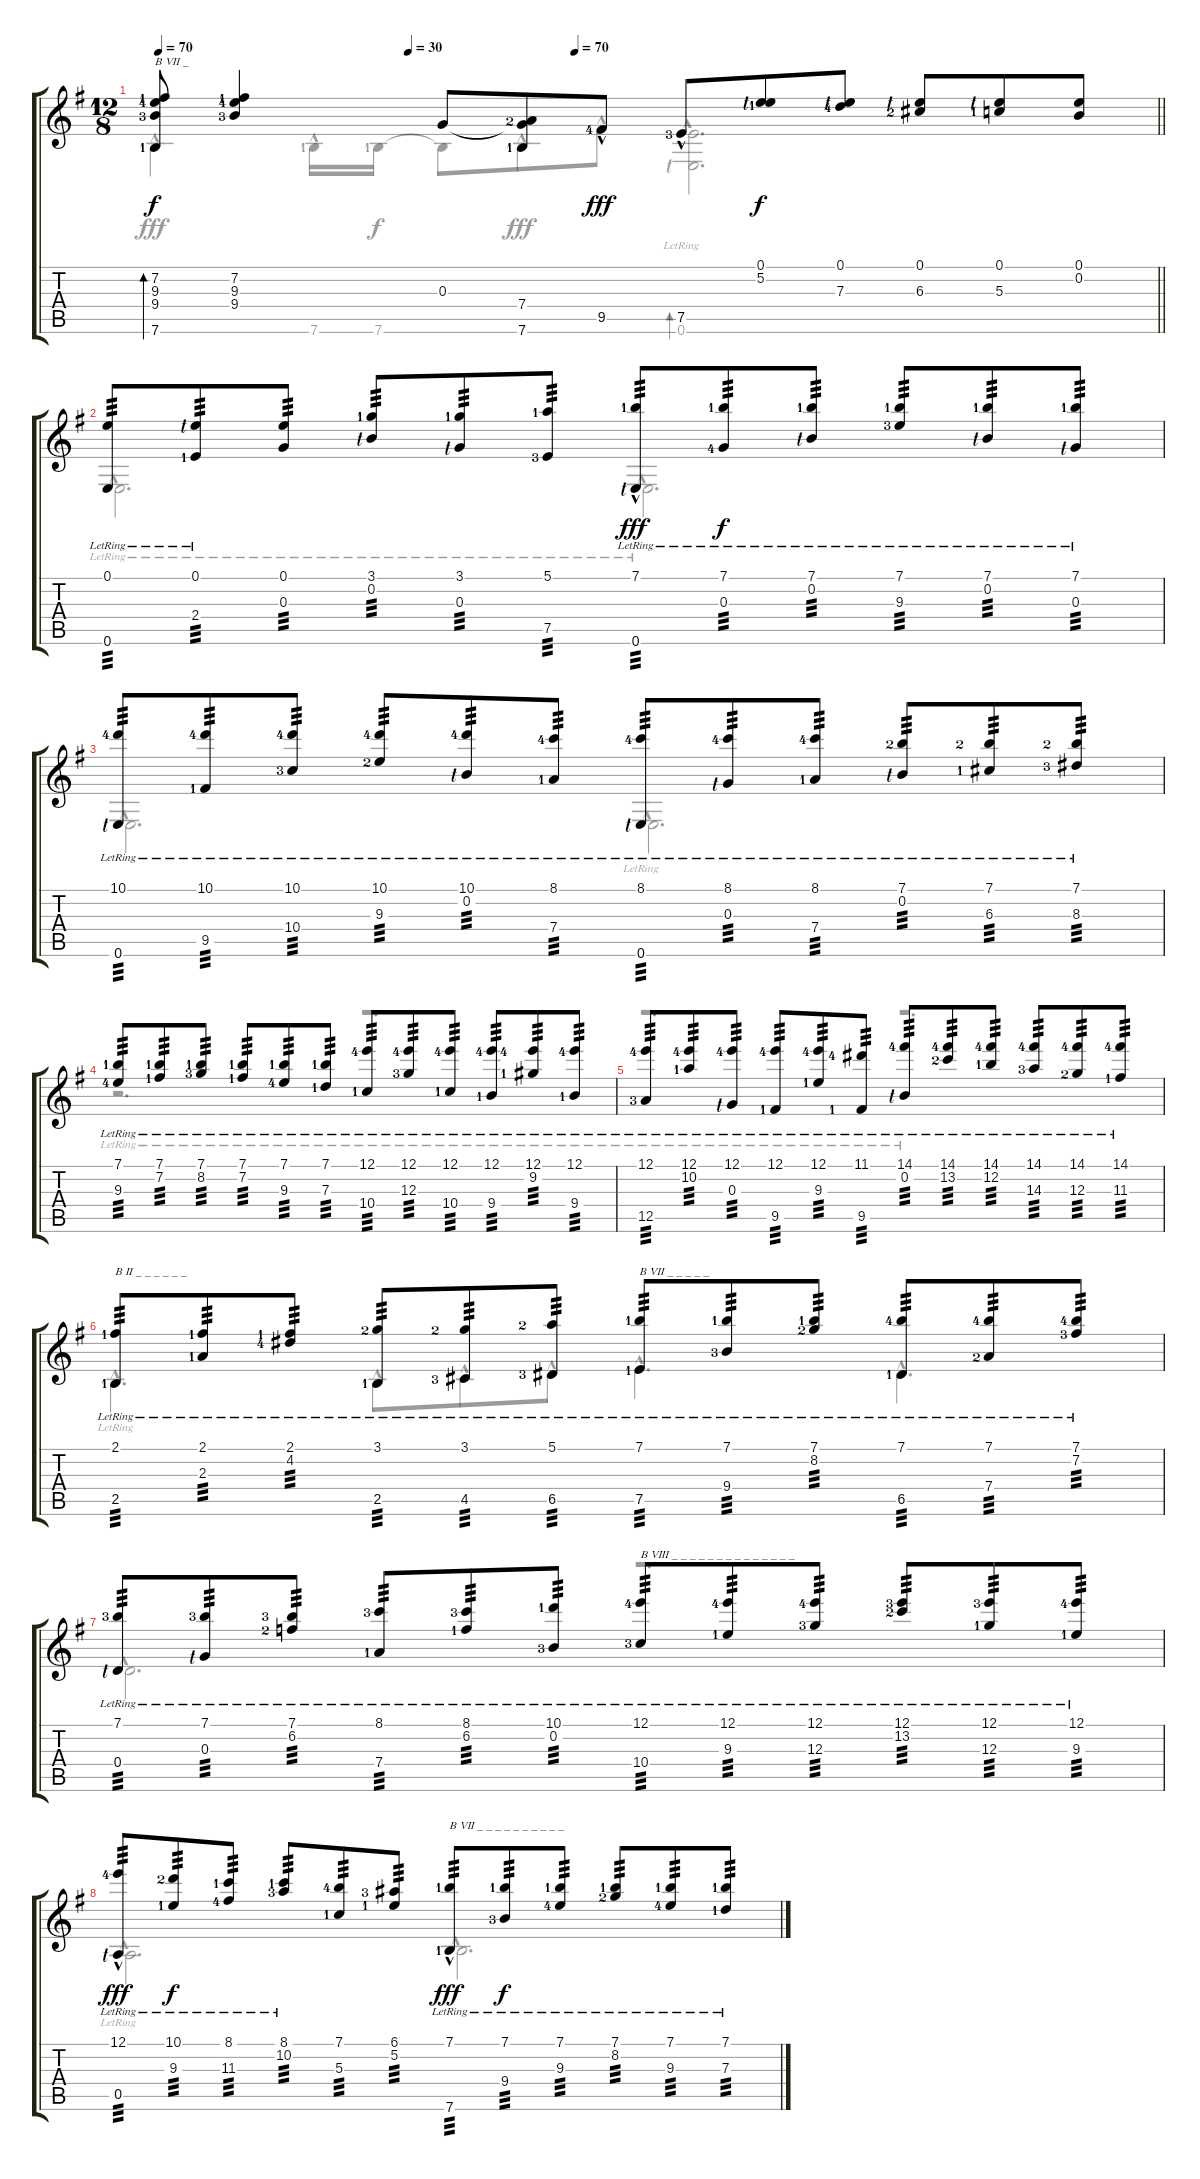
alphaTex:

\track "" {instrument acousticguitarnylon}
\staff {score tabs}
\tuning (E4 B3 G3 D3 A2 E2) {hide}
\voice
\ts (12 8)
\tempo 70
\tempo (30 0.25)
\tempo (70 0.4166666666666667)
\clef g2
\barLineRight lightlight
\ks eminor
(7.2{lf 2} 9.3{lf 5} 9.4{lf 4} 7.6{lf 2}).8{bd 480 txt "B VII _ " dy f volume 16} (7.2{lf 2} 9.3{lf 5} 9.4{lf 4}).4 0.3.8 (0.3{t} 7.4{lf 3} 7.6{lf 2}).8 9.5{hac lf 5}.8{dy fff} 7.5{hac lf 4}.8 (0.1{lf 1} 5.2{lf 2}).8{dy f} (0.1{lf 1} 7.3{lf 5}).8 (0.1{lf 1} 6.3{lf 3}).8 (0.1{lf 1} 5.3{lf 2}).8 (0.1 0.2).8 |
\section ("" "")
(0.1{lr} 0.6).8{tp 3} (0.1{lr lf 1} 2.4{lf 2}).8{tp 3} (0.1 0.3).8{tp 3} (3.1{lf 2} 0.2{lf 1}).8{tp 3} (3.1{lf 2} 0.3{lf 1}).8{tp 3} (5.1{lf 2} 7.5{lf 4}).8{tp 3} (7.1{lr lf 2} 0.6{hac lr lf 1}).8{tp 3 dy fff} (7.1{lr lf 2} 0.3{lf 5}).8{tp 3 dy f} (7.1{lr lf 2} 0.2{lf 1}).8{tp 3} (7.1{lr lf 2} 9.3{lf 4}).8{tp 3} (7.1{lr lf 2} 0.2{lf 1}).8{tp 3} (7.1{lr lf 2} 0.3{lf 1}).8{tp 3} |
(10.1{lr lf 5} 0.6{lf 1}).8{tp 3} (10.1{lr lf 5} 9.5{lf 2}).8{tp 3} (10.1{lr lf 5} 10.4{lf 4}).8{tp 3} (10.1{lr lf 5} 9.3{lf 3}).8{tp 3} (10.1{lr lf 5} 0.2{lf 1}).8{tp 3} (8.1{lr lf 5} 7.4{lf 2}).8{tp 3} (8.1{lr lf 5} 0.6{lf 1}).8{tp 3} (8.1{lr lf 5} 0.3{lf 1}).8{tp 3} (8.1{lr lf 5} 7.4{lf 2}).8{tp 3} (7.1{lr lf 3} 0.2{lf 1}).8{tp 3} (7.1{lr lf 3} 6.3{lf 2}).8{tp 3} (7.1{lr lf 3} 8.3{lf 4}).8{tp 3} |
(7.1{lr lf 2} 9.3{lf 5}).8{txt "" tp 3} (7.1{lr lf 2} 7.2{lf 2}).8{tp 3} (7.1{lr lf 2} 8.2{lf 4}).8{tp 3} (7.1{lr lf 2} 7.2{lf 2}).8{tp 3} (7.1{lr lf 2} 9.3{lf 5}).8{tp 3} (7.1{lr lf 2} 7.3{lf 2}).8{tp 3} (12.1{lr lf 5} 10.4{lf 2}).8{tp 3} (12.1{lr lf 5} 12.3{lf 4}).8{tp 3} (12.1{lr lf 5} 10.4{lf 2}).8{tp 3} (12.1{lr lf 5} 9.4{lf 2}).8{txt "" tp 3} (12.1{lr lf 5} 9.2{lf 2}).8{tp 3} (12.1{lr lf 5} 9.4{lf 2}).8{tp 3} |
(12.1{lr lf 5} 12.5{lf 4}).8{tp 3} (12.1{lr lf 5} 10.2{lf 2}).8{tp 3} (12.1{lr lf 5} 0.3{lf 1}).8{tp 3} (12.1{lr lf 5} 9.5{lf 2}).8{txt "" tp 3} (12.1{lr lf 5} 9.3{lf 2}).8{tp 3} (11.1{lr lf 5} 9.5{lf 2}).8{tp 3} (14.1{lr lf 5} 0.2{lf 1}).8{tp 3} (14.1{lr lf 5} 13.2{lf 3}).8{tp 3} (14.1{lr lf 5} 12.2{lf 2}).8{tp 3} (14.1{lr lf 5} 14.3{lf 4}).8{tp 3} (14.1{lr lf 5} 12.3{lf 3}).8{tp 3} (14.1{lr lf 5} 11.3{lf 2}).8{tp 3} |
(2.1{lr lf 2} 2.5{lf 2}).8{txt "B II _ _ _ _ _ _" tp 3} (2.1{lr lf 2} 2.3{lf 2}).8{tp 3} (2.1{lr lf 2} 4.2{lf 5}).8{tp 3} (3.1{lr lf 3} 2.5{lf 2}).8{tp 3} (3.1{lr lf 3} 4.5{lf 4}).8{tp 3} (5.1{lr lf 3} 6.5{lf 4}).8{tp 3} (7.1{lr lf 2} 7.5{lf 2}).8{txt "B VII _ _ _ _ _ " tp 3} (7.1{lr lf 2} 9.4{lf 4}).8{tp 3} (7.1{lr lf 2} 8.2{lf 3}).8{tp 3} (7.1{lr lf 5} 6.5{lf 2}).8{tp 3} (7.1{lr lf 5} 7.4{lf 3}).8{tp 3} (7.1{lr lf 5} 7.2{lf 4}).8{tp 3} |
(7.1{lr lf 4} 0.4{lf 1}).8{tp 3} (7.1{lr lf 4} 0.3{lf 1}).8{tp 3} (7.1{lr lf 4} 6.2{lf 3}).8{tp 3} (8.1{lr lf 4} 7.4{lf 2}).8{tp 3} (8.1{lr lf 4} 6.2{lf 2}).8{tp 3} (10.1{lr lf 2} 0.2{lf 4}).8{tp 3} (12.1{lr lf 5} 10.4{lf 4}).8{txt "B VIII _ _ _ _ _ _ _ _ _ _ _ _ _ _" tp 3} (12.1{lr lf 5} 9.3{lf 2}).8{tp 3} (12.1{lr lf 5} 12.3{lf 4}).8{tp 3} (12.1{lr lf 4} 13.2{lf 3}).8{tp 3} (12.1{lr lf 4} 12.3{lf 2}).8{tp 3} (12.1{lr lf 5} 9.3{lf 2}).8{tp 3} |
(12.1{lr lf 5} 0.5{hac lr lf 1}).8{tp 3 dy fff} (10.1{lr lf 3} 9.3{lf 2}).8{tp 3 dy f} (8.1{lr lf 2} 11.3{lf 5}).8{tp 3} (8.1{lr lf 2} 10.2{lf 4}).8{tp 3} (7.1{lf 5} 5.3{lf 2}).8{txt "" tp 3} (6.1{lf 4} 5.2{lf 2}).8{tp 3} (7.1{lr lf 2} 7.6{hac lf 2}).8{txt "B VII _ _ _ _ _ _ _ _ _ _ " tp 3 dy fff} (7.1{lr lf 2} 9.4{lf 4}).8{tp 3 dy f} (7.1{lr lf 2} 9.3{lf 5}).8{tp 3} (7.1{lr lf 2} 8.2{lf 3}).8{tp 3} (7.1{lr lf 2} 9.3{lf 5}).8{tp 3} (7.1{lr lf 2} 7.3{lf 2}).8{tp 3}
\voice
\clef g2
\ottava regular
\simile none
\barLineRight lightlight
\ks eminor
7.6{hac}.4{dy fff} 7.6{hac lf 2}.16 7.6{lf 2}.16{dy f} 7.6{t}.8 7.6{hac}.8{dy fff} 9.5{hac}.8 (7.5{hac} 0.6{hac lr lf 1}).2{d bd 480} |
0.6{hac lr}.2{d} 0.6{hac lr}.2{d} |
0.6{hac}.2{d} 0.6{hac lr}.2{d} |
r.2{d} r.2{d} |
r.2{d} r.2{d} |
2.5{hac lr}.4{d} 2.5{hac}.8 4.5{hac}.8 6.5{hac}.8 7.5{hac}.4{d} 6.5{hac}.4{d} |
0.4{hac}.2{d} r.2{d} |
0.5{hac lr}.2{d} 7.6{hac}.2{d}
